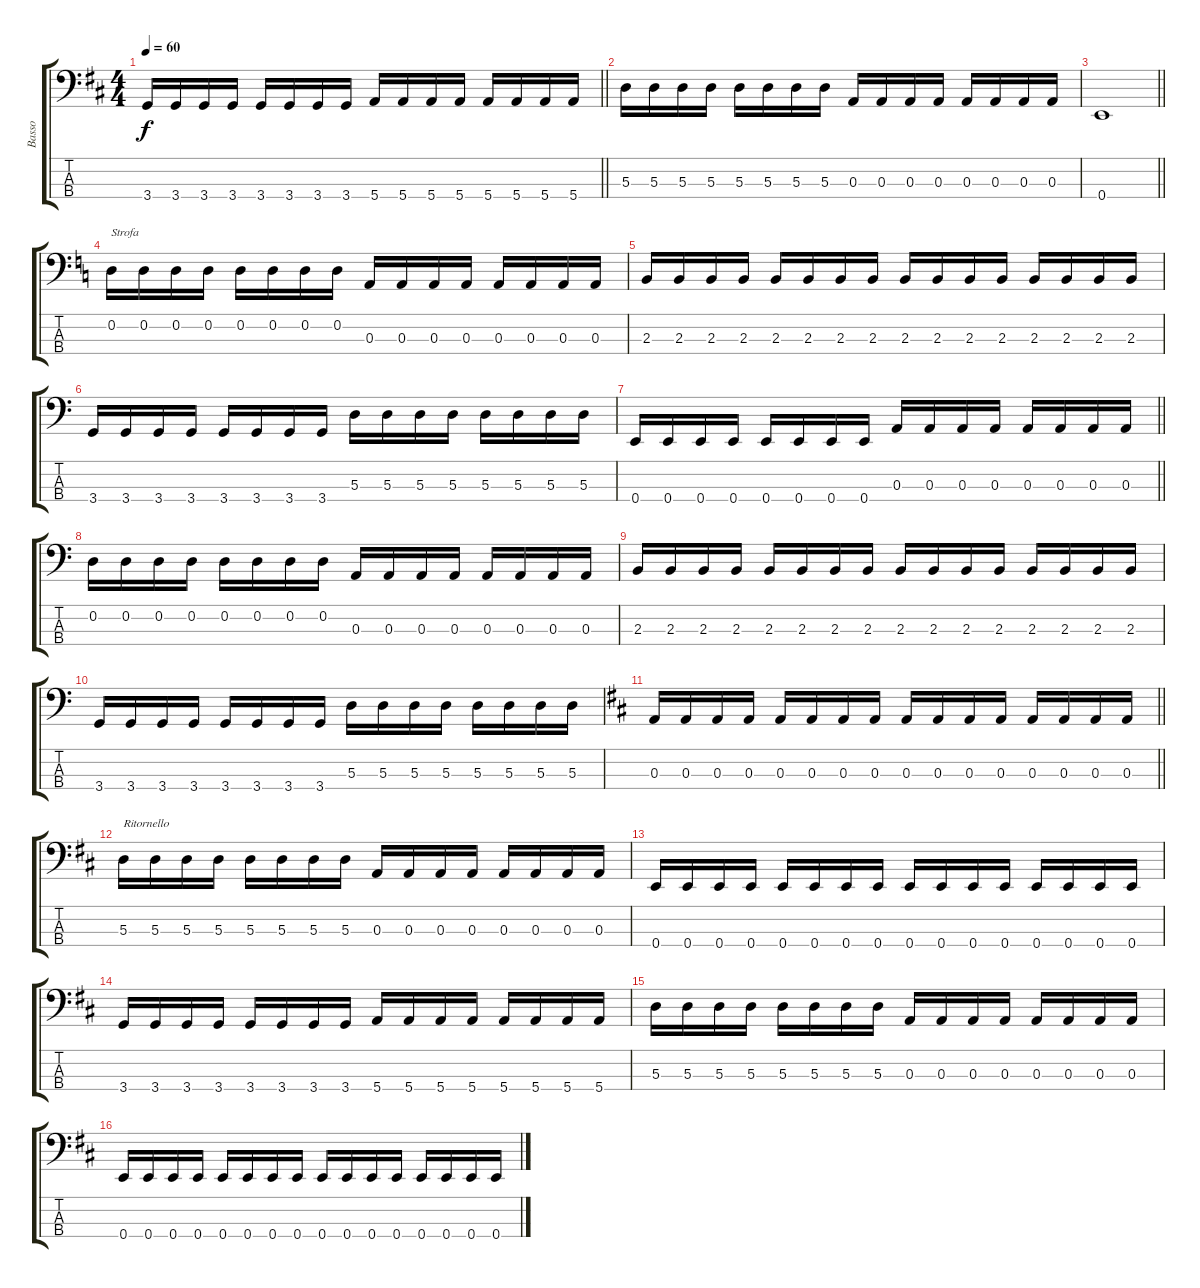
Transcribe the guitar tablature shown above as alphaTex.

\track ("Basso" "Basso") {instrument electricbassfinger}
\staff {score tabs}
\tuning (G2 D2 A1 E1) {hide}
\ts (4 4)
\tempo 60
\clef f4
\barLineRight lightlight
\ks d
3.4.16{dy f} 3.4.16 3.4.16 3.4.16 3.4.16 3.4.16 3.4.16 3.4.16 5.4.16 5.4.16 5.4.16 5.4.16 5.4.16 5.4.16 5.4.16 5.4.16 |
5.3.16 5.3.16 5.3.16 5.3.16 5.3.16 5.3.16 5.3.16 5.3.16 0.3.16 0.3.16 0.3.16 0.3.16 0.3.16 0.3.16 0.3.16 0.3.16 |
\barLineRight lightlight
0.4.1 |
\ks c
0.2.16{txt "Strofa"} 0.2.16 0.2.16 0.2.16 0.2.16 0.2.16 0.2.16 0.2.16 0.3.16 0.3.16 0.3.16 0.3.16 0.3.16 0.3.16 0.3.16 0.3.16 |
2.3.16 2.3.16 2.3.16 2.3.16 2.3.16 2.3.16 2.3.16 2.3.16 2.3.16 2.3.16 2.3.16 2.3.16 2.3.16 2.3.16 2.3.16 2.3.16 |
3.4.16 3.4.16 3.4.16 3.4.16 3.4.16 3.4.16 3.4.16 3.4.16 5.3.16 5.3.16 5.3.16 5.3.16 5.3.16 5.3.16 5.3.16 5.3.16 |
\barLineRight lightlight
0.4.16 0.4.16 0.4.16 0.4.16 0.4.16 0.4.16 0.4.16 0.4.16 0.3.16 0.3.16 0.3.16 0.3.16 0.3.16 0.3.16 0.3.16 0.3.16 |
0.2.16 0.2.16 0.2.16 0.2.16 0.2.16 0.2.16 0.2.16 0.2.16 0.3.16 0.3.16 0.3.16 0.3.16 0.3.16 0.3.16 0.3.16 0.3.16 |
2.3.16 2.3.16 2.3.16 2.3.16 2.3.16 2.3.16 2.3.16 2.3.16 2.3.16 2.3.16 2.3.16 2.3.16 2.3.16 2.3.16 2.3.16 2.3.16 |
3.4.16 3.4.16 3.4.16 3.4.16 3.4.16 3.4.16 3.4.16 3.4.16 5.3.16 5.3.16 5.3.16 5.3.16 5.3.16 5.3.16 5.3.16 5.3.16 |
\barLineRight lightlight
\ks d
0.3.16 0.3.16 0.3.16 0.3.16 0.3.16 0.3.16 0.3.16 0.3.16 0.3.16 0.3.16 0.3.16 0.3.16 0.3.16 0.3.16 0.3.16 0.3.16 |
5.3.16{txt "Ritornello"} 5.3.16 5.3.16 5.3.16 5.3.16 5.3.16 5.3.16 5.3.16 0.3.16 0.3.16 0.3.16 0.3.16 0.3.16 0.3.16 0.3.16 0.3.16 |
0.4.16 0.4.16 0.4.16 0.4.16 0.4.16 0.4.16 0.4.16 0.4.16 0.4.16 0.4.16 0.4.16 0.4.16 0.4.16 0.4.16 0.4.16 0.4.16 |
3.4.16 3.4.16 3.4.16 3.4.16 3.4.16 3.4.16 3.4.16 3.4.16 5.4.16 5.4.16 5.4.16 5.4.16 5.4.16 5.4.16 5.4.16 5.4.16 |
5.3.16 5.3.16 5.3.16 5.3.16 5.3.16 5.3.16 5.3.16 5.3.16 0.3.16 0.3.16 0.3.16 0.3.16 0.3.16 0.3.16 0.3.16 0.3.16 |
0.4.16 0.4.16 0.4.16 0.4.16 0.4.16 0.4.16 0.4.16 0.4.16 0.4.16 0.4.16 0.4.16 0.4.16 0.4.16 0.4.16 0.4.16 0.4.16
